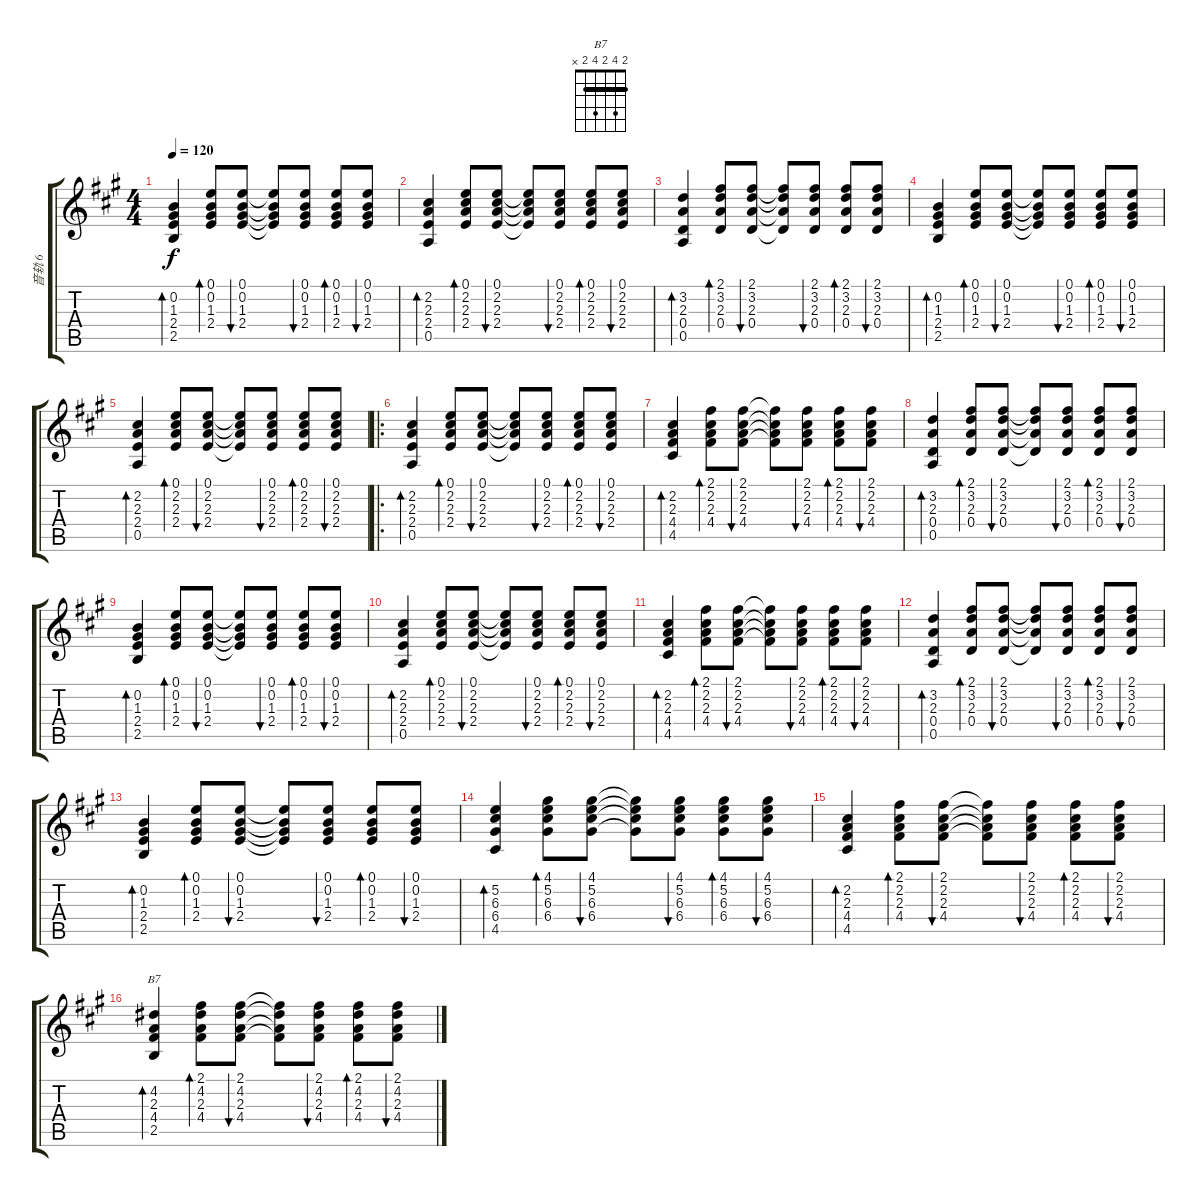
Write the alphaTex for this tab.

\track ("音轨 6" "音轨 6") {instrument electricguitarclean}
\staff {score tabs}
\tuning (E4 B3 G3 D3 A2 E2) {hide}
\chord ("B7" 2 4 2 4 2 x) {barre 2}
\ts (4 4)
\tempo 120
\clef g2
\ks a
(0.2 1.3 2.4 2.5).4{bd 60 dy f} (0.1 0.2 1.3 2.4).8{bd 60} (0.1 0.2 1.3 2.4).8{bu 60} (0.1{t} 0.2{t} 1.3{t} 2.4{t}).8 (0.1 0.2 1.3 2.4).8{bu 60} (0.1 0.2 1.3 2.4).8{bd 60} (0.1 0.2 1.3 2.4).8{bu 60} |
(2.2 2.3 2.4 0.5).4{bd 60} (0.1 2.2 2.3 2.4).8{bd 60} (0.1 2.2 2.3 2.4).8{bu 60} (0.1{t} 2.2{t} 2.3{t} 2.4{t}).8 (0.1 2.2 2.3 2.4).8{bu 60} (0.1 2.2 2.3 2.4).8{bd 60} (0.1 2.2 2.3 2.4).8{bu 60} |
(3.2 2.3 0.4 0.5).4{bd 60} (2.1 3.2 2.3 0.4).8{bd 60} (2.1 3.2 2.3 0.4).8{bu 60} (2.1{t} 3.2{t} 2.3{t} 0.4{t}).8 (2.1 3.2 2.3 0.4).8{bu 60} (2.1 3.2 2.3 0.4).8{bd 60} (2.1 3.2 2.3 0.4).8{bu 60} |
(0.2 1.3 2.4 2.5).4{bd 60} (0.1 0.2 1.3 2.4).8{bd 60} (0.1 0.2 1.3 2.4).8{bu 60} (0.1{t} 0.2{t} 1.3{t} 2.4{t}).8 (0.1 0.2 1.3 2.4).8{bu 60} (0.1 0.2 1.3 2.4).8{bd 60} (0.1 0.2 1.3 2.4).8{bu 60} |
(2.2 2.3 2.4 0.5).4{bd 60} (0.1 2.2 2.3 2.4).8{bd 60} (0.1 2.2 2.3 2.4).8{bu 60} (0.1{t} 2.2{t} 2.3{t} 2.4{t}).8 (0.1 2.2 2.3 2.4).8{bu 60} (0.1 2.2 2.3 2.4).8{bd 60} (0.1 2.2 2.3 2.4).8{bu 60} |
\ro
(2.2 2.3 2.4 0.5).4{bd 60} (0.1 2.2 2.3 2.4).8{bd 60} (0.1 2.2 2.3 2.4).8{bu 60} (0.1{t} 2.2{t} 2.3{t} 2.4{t}).8 (0.1 2.2 2.3 2.4).8{bu 60} (0.1 2.2 2.3 2.4).8{bd 60} (0.1 2.2 2.3 2.4).8{bu 60} |
(2.2 2.3 4.4 4.5).4{bd 60} (2.1 2.2 2.3 4.4).8{bd 60} (2.1 2.2 2.3 4.4).8{bu 60} (2.1{t} 2.2{t} 2.3{t} 4.4{t}).8 (2.1 2.2 2.3 4.4).8{bu 60} (2.1 2.2 2.3 4.4).8{bd 60} (2.1 2.2 2.3 4.4).8{bu 60} |
(3.2 2.3 0.4 0.5).4{bd 60} (2.1 3.2 2.3 0.4).8{bd 60} (2.1 3.2 2.3 0.4).8{bu 60} (2.1{t} 3.2{t} 2.3{t} 0.4{t}).8 (2.1 3.2 2.3 0.4).8{bu 60} (2.1 3.2 2.3 0.4).8{bd 60} (2.1 3.2 2.3 0.4).8{bu 60} |
(0.2 1.3 2.4 2.5).4{bd 60} (0.1 0.2 1.3 2.4).8{bd 60} (0.1 0.2 1.3 2.4).8{bu 60} (0.1{t} 0.2{t} 1.3{t} 2.4{t}).8 (0.1 0.2 1.3 2.4).8{bu 60} (0.1 0.2 1.3 2.4).8{bd 60} (0.1 0.2 1.3 2.4).8{bu 60} |
(2.2 2.3 2.4 0.5).4{bd 60} (0.1 2.2 2.3 2.4).8{bd 60} (0.1 2.2 2.3 2.4).8{bu 60} (0.1{t} 2.2{t} 2.3{t} 2.4{t}).8 (0.1 2.2 2.3 2.4).8{bu 60} (0.1 2.2 2.3 2.4).8{bd 60} (0.1 2.2 2.3 2.4).8{bu 60} |
(2.2 2.3 4.4 4.5).4{bd 60} (2.1 2.2 2.3 4.4).8{bd 60} (2.1 2.2 2.3 4.4).8{bu 60} (2.1{t} 2.2{t} 2.3{t} 4.4{t}).8 (2.1 2.2 2.3 4.4).8{bu 60} (2.1 2.2 2.3 4.4).8{bd 60} (2.1 2.2 2.3 4.4).8{bu 60} |
(3.2 2.3 0.4 0.5).4{bd 60} (2.1 3.2 2.3 0.4).8{bd 60} (2.1 3.2 2.3 0.4).8{bu 60} (2.1{t} 3.2{t} 2.3{t} 0.4{t}).8 (2.1 3.2 2.3 0.4).8{bu 60} (2.1 3.2 2.3 0.4).8{bd 60} (2.1 3.2 2.3 0.4).8{bu 60} |
(0.2 1.3 2.4 2.5).4{bd 60} (0.1 0.2 1.3 2.4).8{bd 60} (0.1 0.2 1.3 2.4).8{bu 60} (0.1{t} 0.2{t} 1.3{t} 2.4{t}).8 (0.1 0.2 1.3 2.4).8{bu 60} (0.1 0.2 1.3 2.4).8{bd 60} (0.1 0.2 1.3 2.4).8{bu 60} |
(5.2 6.3 6.4 4.5).4{bd 60} (4.1 5.2 6.3 6.4).8{bd 60} (4.1 5.2 6.3 6.4).8{bu 60} (4.1{t} 5.2{t} 6.3{t} 6.4{t}).8 (4.1 5.2 6.3 6.4).8{bu 60} (4.1 5.2 6.3 6.4).8{bd 60} (4.1 5.2 6.3 6.4).8{bu 60} |
(2.2 2.3 4.4 4.5).4{bd 60} (2.1 2.2 2.3 4.4).8{bd 60} (2.1 2.2 2.3 4.4).8{bu 60} (2.1{t} 2.2{t} 2.3{t} 4.4{t}).8 (2.1 2.2 2.3 4.4).8{bu 60} (2.1 2.2 2.3 4.4).8{bd 60} (2.1 2.2 2.3 4.4).8{bu 60} |
(4.2 2.3 4.4 2.5).4{bd 60 ch "B7"} (2.1 4.2 2.3 4.4).8{bd 60} (2.1 4.2 2.3 4.4).8{bu 60} (2.1{t} 4.2{t} 2.3{t} 4.4{t}).8 (2.1 4.2 2.3 4.4).8{bu 60} (2.1 4.2 2.3 4.4).8{bd 60} (2.1 4.2 2.3 4.4).8{bu 60}
